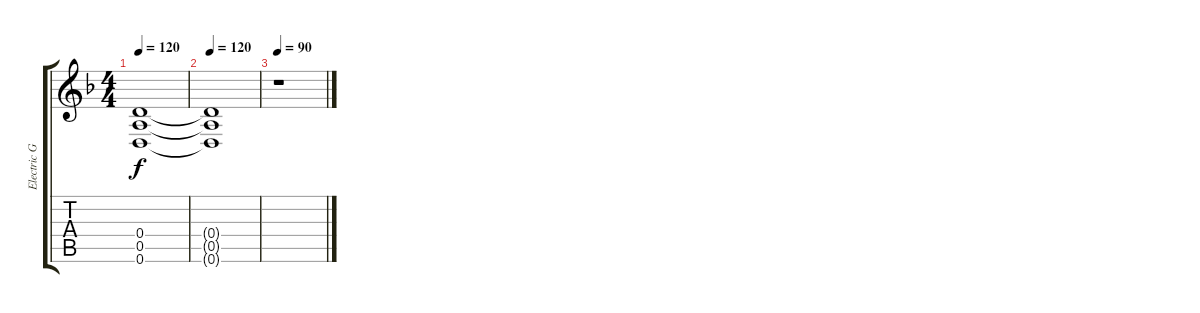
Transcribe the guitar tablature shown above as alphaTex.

\track ("Electric Guitar 1" "Electric G") {instrument distortionguitar}
\staff {score tabs}
\tuning (E4 B3 G3 D3 A2 D2) {hide}
\ts (4 4)
\tempo 120
\clef g2
\ks dminor
(0.4 0.5 0.6).1{dy f} |
\tempo 120
(0.4{t} 0.5{t} 0.6{t}).1 |
\tempo 90
r.1
